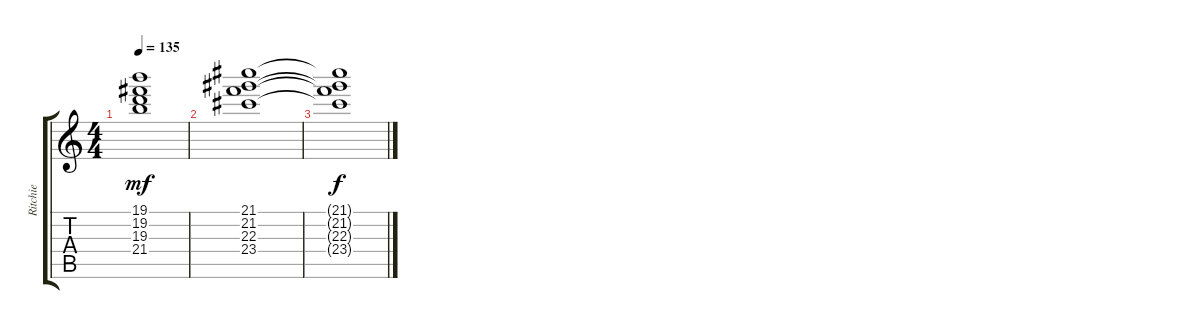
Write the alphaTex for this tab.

\track ("Ritchie" "Ritchie") {instrument overdrivenguitar}
\staff {score tabs}
\tuning (E4 B3 G3 D3 A2 E2) {hide}
\ts (4 4)
\tempo 135
\clef g2
\ks c
(19.1 19.2 19.3 21.4).1{dy mf} |
(21.1 21.2 22.3 23.4).1 |
(21.1{t} 21.2{t} 22.3{t} 23.4{t}).1{dy f}
